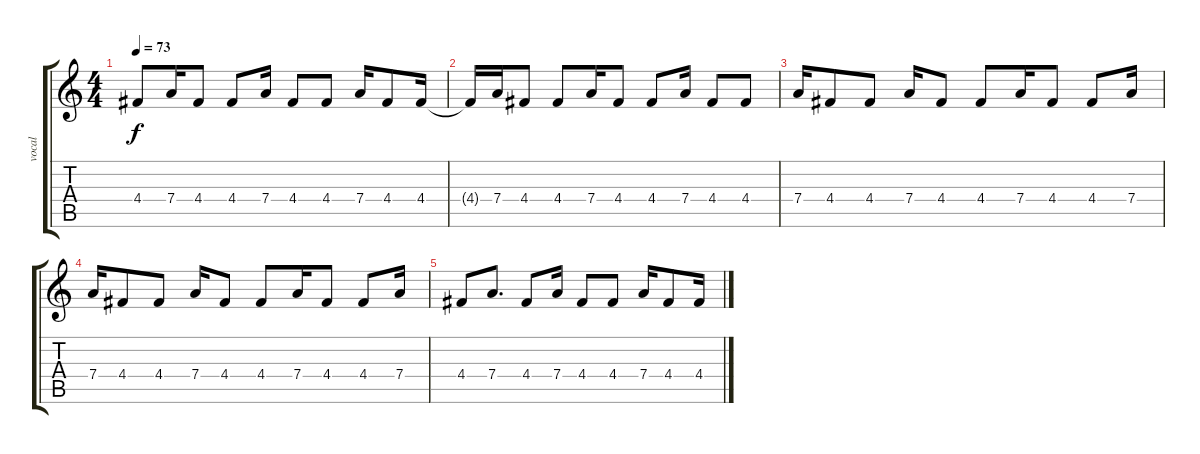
\track ("vocal" "vocal") {instrument acousticguitarnylon}
\staff {score tabs}
\tuning (E4 B3 G3 D3 A2 E2) {hide}
\ts (4 4)
\tempo 73
\clef g2
\ks c
4.4{t}.8{dy f} 7.4.16 4.4.8 4.4.8 7.4.16 4.4.8 4.4.8 7.4.16 4.4.8 4.4.16 |
4.4{t}.16{volume 0} 7.4.16 4.4.8 4.4.8 7.4.16 4.4.8 4.4.8 7.4.16 4.4.8 4.4.8 |
7.4.16 4.4.8 4.4.8 7.4.16 4.4.8 4.4.8 7.4.16 4.4.8 4.4.8 7.4.16 |
7.4.16 4.4.8 4.4.8 7.4.16 4.4.8 4.4.8 7.4.16 4.4.8 4.4.8 7.4.16 |
4.4.8 7.4.8{d} 4.4.8 7.4.16 4.4.8 4.4.8 7.4.16 4.4.8 4.4.16
